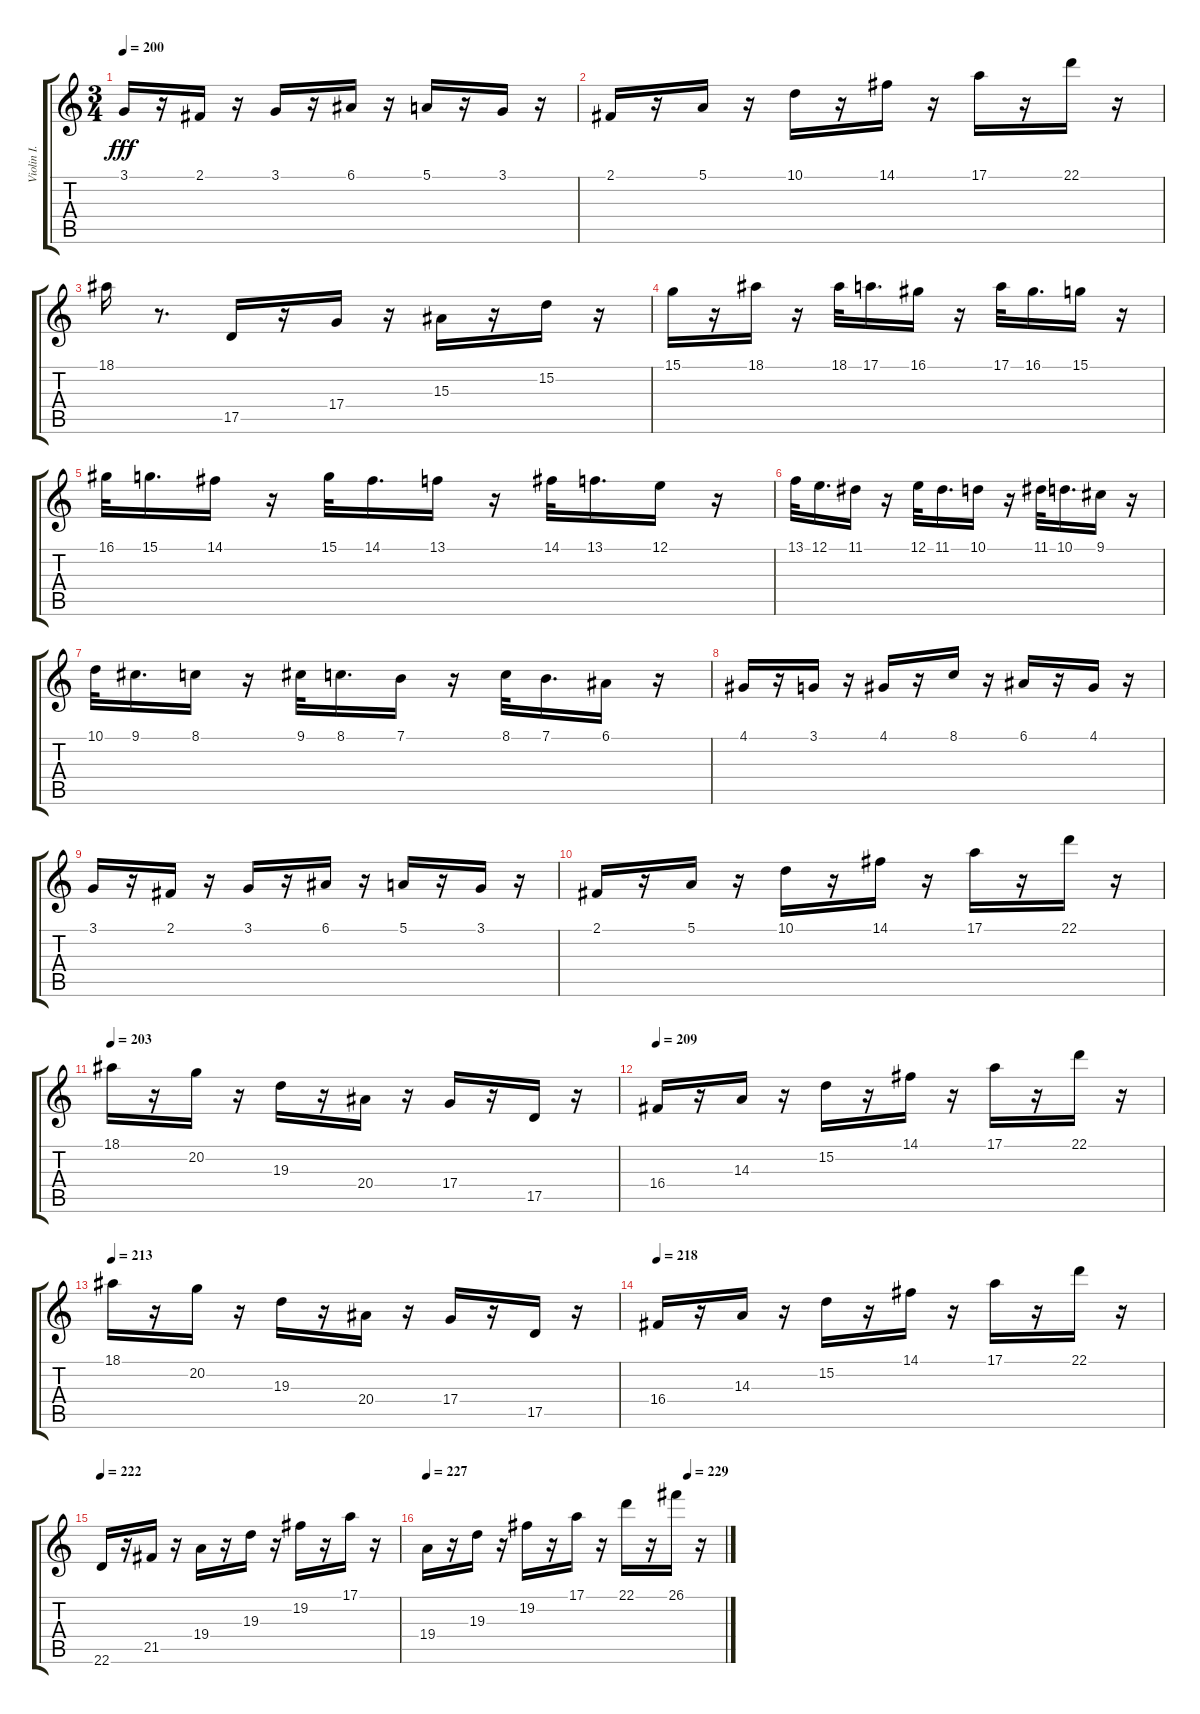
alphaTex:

\track ("Violin I." "Violin I.") {instrument stringensemble2}
\staff {score tabs}
\tuning (E4 B3 G3 D3 A2 E2) {hide}
\ts (3 4)
\tempo 200
\clef g2
\ks c
3.1.16{dy fff} r.16 2.1.16 r.16 3.1.16 r.16 6.1.16 r.16 5.1.16 r.16 3.1.16 r.16 |
2.1.16 r.16 5.1.16 r.16 10.1.16 r.16 14.1.16 r.16 17.1.16 r.16 22.1.16 r.16 |
18.1.16 r.8{d} 17.5.16 r.16 17.4.16 r.16 15.3.16 r.16 15.2.16 r.16 |
15.1.16 r.16 18.1.16 r.16 18.1.32 17.1.16{d} 16.1.16 r.16 17.1.32 16.1.16{d} 15.1.16 r.16 |
16.1.32 15.1.16{d} 14.1.16 r.16 15.1.32 14.1.16{d} 13.1.16 r.16 14.1.32 13.1.16{d} 12.1.16 r.16 |
13.1.32 12.1.16{d} 11.1.16 r.16 12.1.32 11.1.16{d} 10.1.16 r.16 11.1.32 10.1.16{d} 9.1.16 r.16 |
10.1.32 9.1.16{d} 8.1.16 r.16 9.1.32 8.1.16{d} 7.1.16 r.16 8.1.32 7.1.16{d} 6.1.16 r.16 |
4.1.16 r.16 3.1.16 r.16 4.1.16 r.16 8.1.16 r.16 6.1.16 r.16 4.1.16 r.16 |
3.1.16 r.16 2.1.16 r.16 3.1.16 r.16 6.1.16 r.16 5.1.16 r.16 3.1.16 r.16 |
2.1.16 r.16 5.1.16 r.16 10.1.16 r.16 14.1.16 r.16 17.1.16 r.16 22.1.16 r.16 |
\tempo 203
18.1.16 r.16 20.2.16 r.16 19.3.16 r.16 20.4.16 r.16 17.4.16 r.16 17.5.16 r.16 |
\tempo 209
16.4.16 r.16 14.3.16 r.16 15.2.16 r.16 14.1.16 r.16 17.1.16 r.16 22.1.16 r.16 |
\tempo 213
18.1.16 r.16 20.2.16 r.16 19.3.16 r.16 20.4.16 r.16 17.4.16 r.16 17.5.16 r.16 |
\tempo 218
16.4.16 r.16 14.3.16 r.16 15.2.16 r.16 14.1.16 r.16 17.1.16 r.16 22.1.16 r.16 |
\tempo 222
22.6.16 r.16 21.5.16 r.16 19.4.16 r.16 19.3.16 r.16 19.2.16 r.16 17.1.16 r.16 |
\tempo 227
\tempo (229 0.875)
19.4.16 r.16 19.3.16 r.16 19.2.16 r.16 17.1.16 r.16 22.1.16 r.16 26.1.16 r.16
